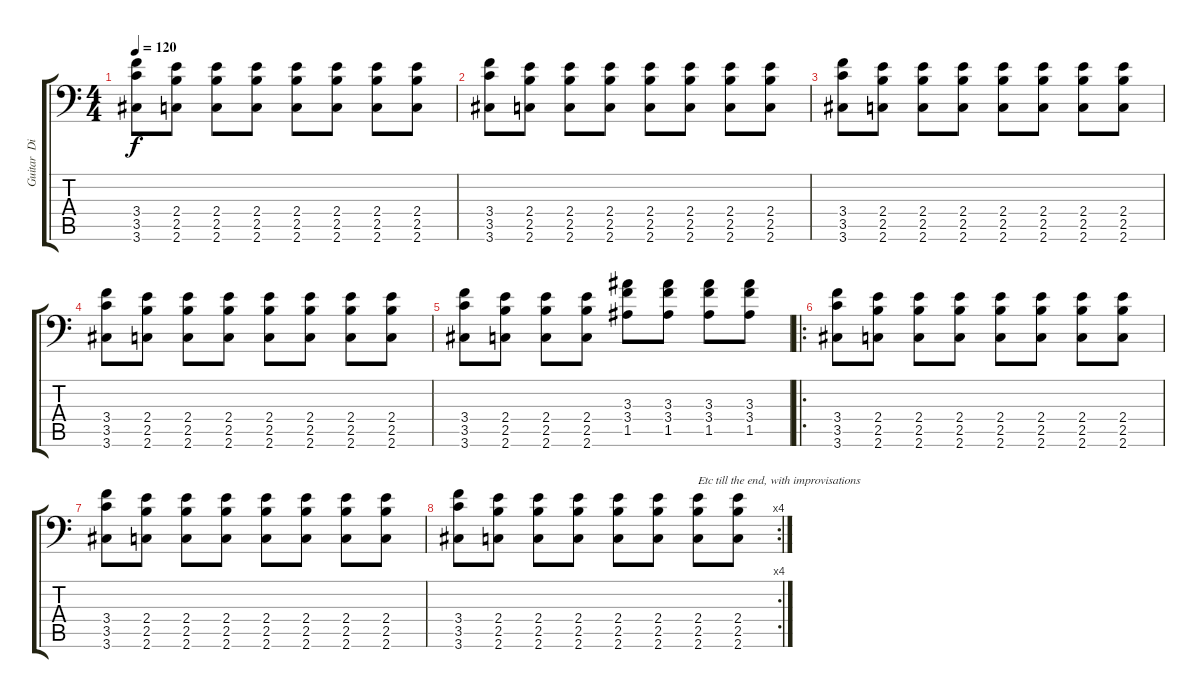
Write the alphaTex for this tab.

\track ("Guitar  Disto  A# A D G B E " "Guitar  Di") {instrument distortionguitar}
\staff {score tabs}
\tuning (E4 B3 G3 D3 A2 Bb1) {hide}
\ts (4 4)
\tempo 120
\clef f4
\ks c
(3.4 3.5 3.6).8{dy f} (2.4 2.5 2.6).8 (2.4 2.5 2.6).8 (2.4 2.5 2.6).8 (2.4 2.5 2.6).8 (2.4 2.5 2.6).8 (2.4 2.5 2.6).8 (2.4 2.5 2.6).8 |
(3.4 3.5 3.6).8 (2.4 2.5 2.6).8 (2.4 2.5 2.6).8 (2.4 2.5 2.6).8 (2.4 2.5 2.6).8 (2.4 2.5 2.6).8 (2.4 2.5 2.6).8 (2.4 2.5 2.6).8 |
(3.4 3.5 3.6).8 (2.4 2.5 2.6).8 (2.4 2.5 2.6).8 (2.4 2.5 2.6).8 (2.4 2.5 2.6).8 (2.4 2.5 2.6).8 (2.4 2.5 2.6).8 (2.4 2.5 2.6).8 |
(3.4 3.5 3.6).8 (2.4 2.5 2.6).8 (2.4 2.5 2.6).8 (2.4 2.5 2.6).8 (2.4 2.5 2.6).8 (2.4 2.5 2.6).8 (2.4 2.5 2.6).8 (2.4 2.5 2.6).8 |
(3.4 3.5 3.6).8 (2.4 2.5 2.6).8 (2.4 2.5 2.6).8 (2.4 2.5 2.6).8 (3.3 3.4 1.5).8 (3.3 3.4 1.5).8 (3.3 3.4 1.5).8 (3.3 3.4 1.5).8 |
\ro
(3.4 3.5 3.6).8 (2.4 2.5 2.6).8 (2.4 2.5 2.6).8 (2.4 2.5 2.6).8 (2.4 2.5 2.6).8 (2.4 2.5 2.6).8 (2.4 2.5 2.6).8 (2.4 2.5 2.6).8 |
(3.4 3.5 3.6).8 (2.4 2.5 2.6).8 (2.4 2.5 2.6).8 (2.4 2.5 2.6).8 (2.4 2.5 2.6).8 (2.4 2.5 2.6).8 (2.4 2.5 2.6).8 (2.4 2.5 2.6).8 |
\rc 4
(3.4 3.5 3.6).8 (2.4 2.5 2.6).8 (2.4 2.5 2.6).8 (2.4 2.5 2.6).8 (2.4 2.5 2.6).8 (2.4 2.5 2.6).8 (2.4 2.5 2.6).8{txt "Etc till the end, with improvisations"} (2.4 2.5 2.6).8
